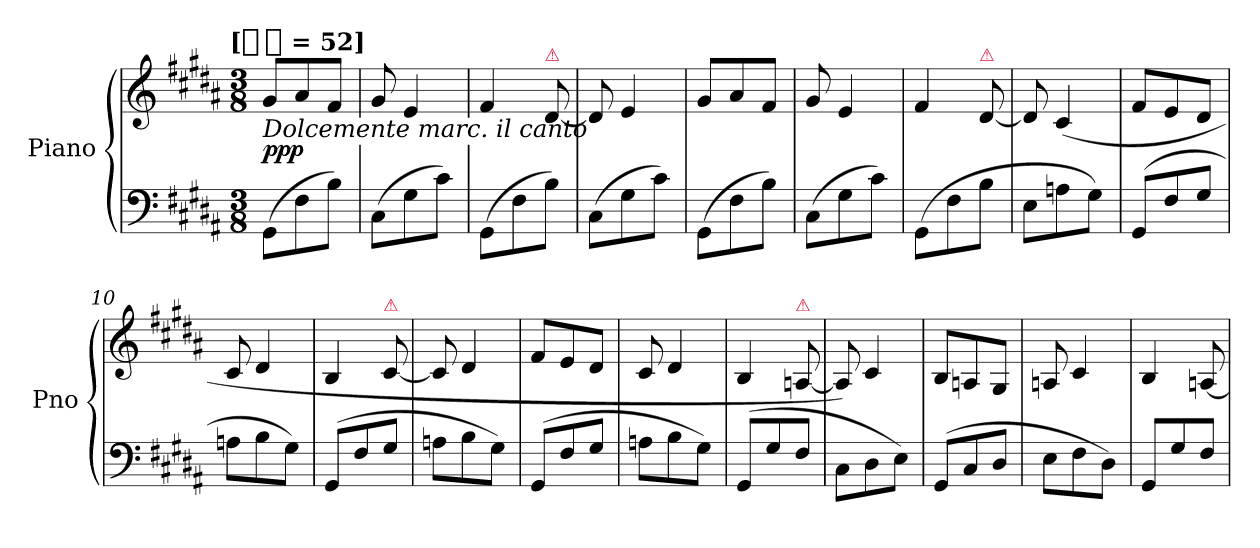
**kern	**kern	**dynam
*part1	*part1	*part1
*staff2	*staff1	*staff1/2
*I"Piano	*	*
*I'Pno	*	*
*clefF4	*clefG2	*
*k[f#c#g#d#a#]	*k[f#c#g#d#a#]	*
*B:	*B:	*
!!LO:TX:omd:t=[[quarter-dot] = 52]
*M3/8	*M3/8	*
*MM78	*MM78	*
=1	=1	=1
!	!LO:TX:b:i:t=Dolcemente marc. il canto	!
(8GG#L	8g#L	ppp
8F#	8a#	.
8BJ)	8f#J	.
=2	=2	=2
(8C#L	8g#	.
8G#	4e	.
8c#J)	.	.
=3	=3	=3
(8GG#L	4f#	.
8F#	.	.
!	!LO:TX:a:color=crimson:t=⚠	!
8BJ)	[8d#	.
=4	=4	=4
(8C#L	8d#]	.
8G#	4e	.
8c#J)	.	.
=5	=5	=5
(8GG#L	8g#L	.
8F#	8a#	.
8BJ)	8f#J	.
=6	=6	=6
(8C#L	8g#	.
8G#	4e	.
8c#J)	.	.
=7	=7	=7
(8GG#L	4f#	.
8F#	.	.
!	!LO:TX:a:color=crimson:t=⚠	!
8BJ	[8d#	.
=8	=8	=8
8EL	8d#i]	.
8An	(4c#	.
8G#J)	.	.
=9	=9	=9
(8GG#L	8f#L	.
8F#	8e	.
8G#J	8d#J	.
=10	=10	=10
8AnL	8c#	.
8B	4d#	.
8G#J)	.	.
=11	=11	=11
(8GG#L	4B	.
8F#	.	.
!	!LO:TX:a:color=crimson:t=⚠	!
8G#J	[8c#	.
=12	=12	=12
8AnL	8c#]	.
8B	4d#	.
8G#J)	.	.
=13	=13	=13
(8GG#L	8f#L	.
8F#	8e	.
8G#J	8d#J	.
=14	=14	=14
8AnL	8c#	.
8B	4d#	.
8G#J)	.	.
=15	=15	=15
(8GG#L	4B	.
8G#	.	.
!	!LO:TX:a:color=crimson:t=⚠	!
8F#J	[8An	.
=16	=16	=16
8C#L	8A])	.
8D#	4c#j	.
8EJ)	.	.
=17	=17	=17
(8GG#L	8BL	.
8C#	8An	.
8D#J	8G#J	.
=18	=18	=18
8EL	8An	.
8F#	4c#	.
8D#J)	.	.
=19	=19	=19
8GG#jL	4B	.
8G#	.	.
8F#J	[8An	.
=	=	=
*-	*-	*-
